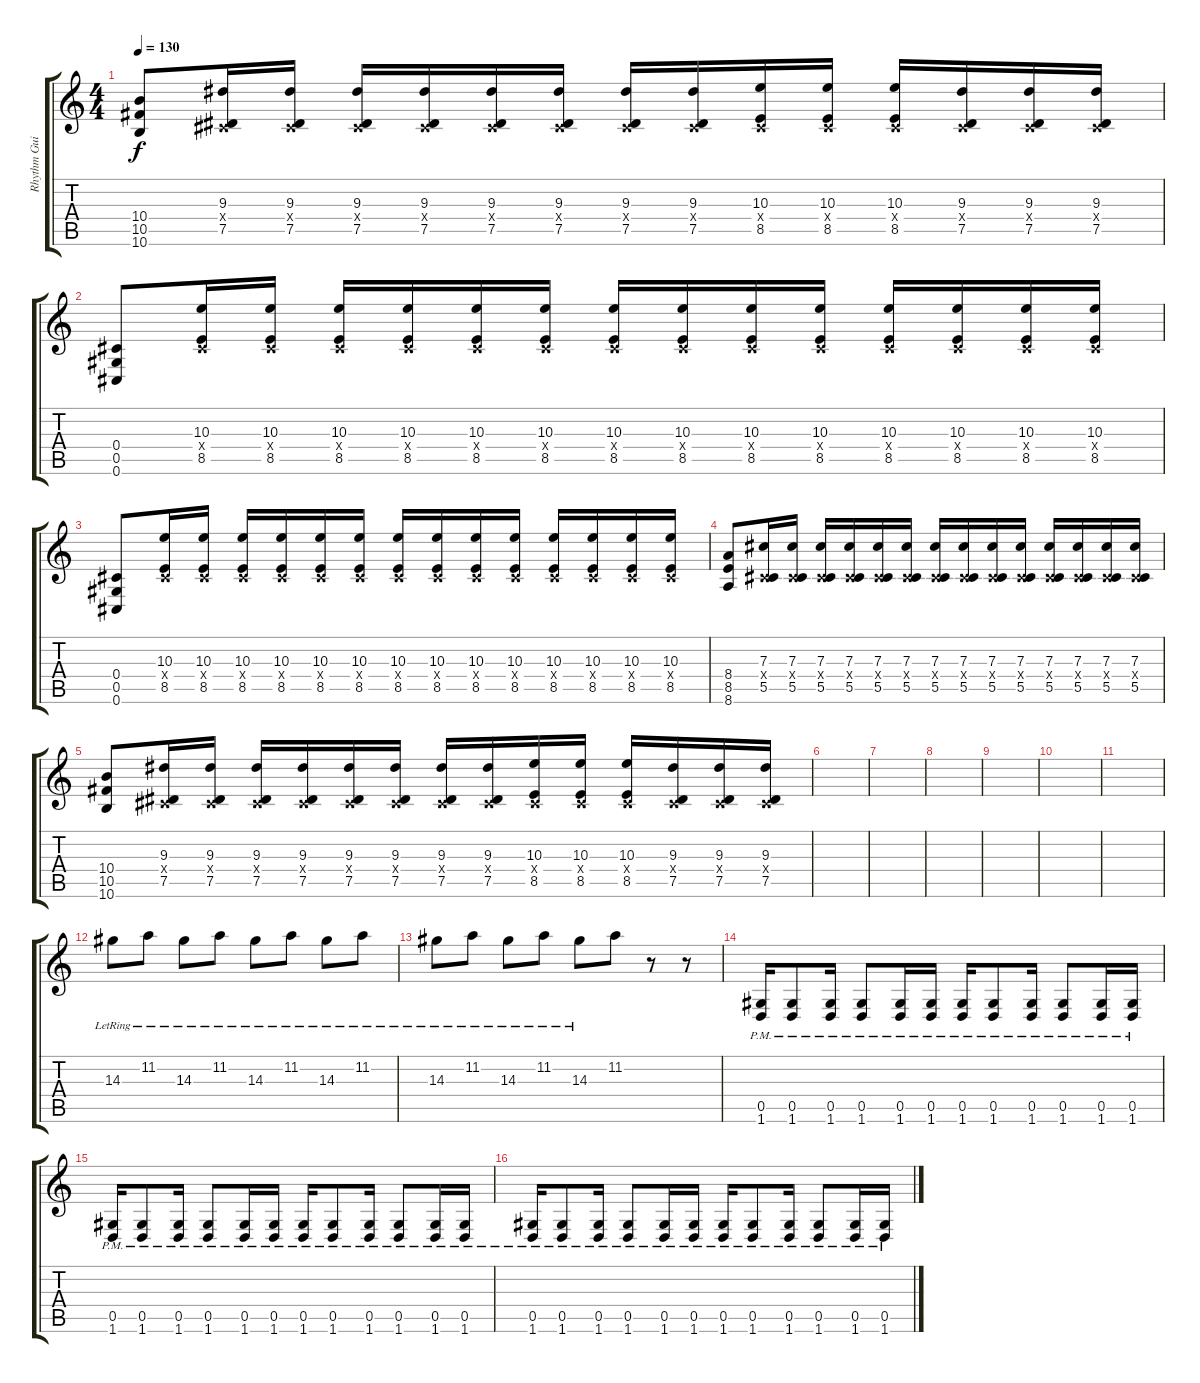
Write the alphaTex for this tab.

\track ("Rhythm Guitar" "Rhythm Gui") {instrument distortionguitar}
\staff {score tabs}
\tuning (Eb4 Bb3 Gb3 Db3 Ab2 Db2) {hide}
\ts (4 4)
\tempo 130
\clef g2
\ks c
(10.4 10.5 10.6).8{dy f} (9.3 0.4{x} 7.5).16 (9.3 0.4{x} 7.5).16 (9.3 0.4{x} 7.5).16 (9.3 0.4{x} 7.5).16 (9.3 0.4{x} 7.5).16 (9.3 0.4{x} 7.5).16 (9.3 0.4{x} 7.5).16 (9.3 0.4{x} 7.5).16 (10.3 0.4{x} 8.5).16 (10.3 0.4{x} 8.5).16 (10.3 0.4{x} 8.5).16 (9.3 0.4{x} 7.5).16 (9.3 0.4{x} 7.5).16 (9.3 0.4{x} 7.5).16 |
(0.4 0.5 0.6).8 (10.3 0.4{x} 8.5).16 (10.3 0.4{x} 8.5).16 (10.3 0.4{x} 8.5).16 (10.3 0.4{x} 8.5).16 (10.3 0.4{x} 8.5).16 (10.3 0.4{x} 8.5).16 (10.3 0.4{x} 8.5).16 (10.3 0.4{x} 8.5).16 (10.3 0.4{x} 8.5).16 (10.3 0.4{x} 8.5).16 (10.3 0.4{x} 8.5).16 (10.3 0.4{x} 8.5).16 (10.3 0.4{x} 8.5).16 (10.3 0.4{x} 8.5).16 |
(0.4 0.5 0.6).8 (10.3 0.4{x} 8.5).16 (10.3 0.4{x} 8.5).16 (10.3 0.4{x} 8.5).16 (10.3 0.4{x} 8.5).16 (10.3 0.4{x} 8.5).16 (10.3 0.4{x} 8.5).16 (10.3 0.4{x} 8.5).16 (10.3 0.4{x} 8.5).16 (10.3 0.4{x} 8.5).16 (10.3 0.4{x} 8.5).16 (10.3 0.4{x} 8.5).16 (10.3 0.4{x} 8.5).16 (10.3 0.4{x} 8.5).16 (10.3 0.4{x} 8.5).16 |
(8.4 8.5 8.6).8 (7.3 0.4{x} 5.5).16 (7.3 0.4{x} 5.5).16 (7.3 0.4{x} 5.5).16 (7.3 0.4{x} 5.5).16 (7.3 0.4{x} 5.5).16 (7.3 0.4{x} 5.5).16 (7.3 0.4{x} 5.5).16 (7.3 0.4{x} 5.5).16 (7.3 0.4{x} 5.5).16 (7.3 0.4{x} 5.5).16 (7.3 0.4{x} 5.5).16 (7.3 0.4{x} 5.5).16 (7.3 0.4{x} 5.5).16 (7.3 0.4{x} 5.5).16 |
(10.4 10.5 10.6).8 (9.3 0.4{x} 7.5).16 (9.3 0.4{x} 7.5).16 (9.3 0.4{x} 7.5).16 (9.3 0.4{x} 7.5).16 (9.3 0.4{x} 7.5).16 (9.3 0.4{x} 7.5).16 (9.3 0.4{x} 7.5).16 (9.3 0.4{x} 7.5).16 (10.3 0.4{x} 8.5).16 (10.3 0.4{x} 8.5).16 (10.3 0.4{x} 8.5).16 (9.3 0.4{x} 7.5).16 (9.3 0.4{x} 7.5).16 (9.3 0.4{x} 7.5).16 |
|
|
|
|
|
|
14.3{lr}.8{volume 14} 11.2{lr}.8 14.3{lr}.8 11.2{lr}.8 14.3{lr}.8 11.2{lr}.8 14.3{lr}.8 11.2{lr}.8 |
14.3{lr}.8 11.2{lr}.8 14.3{lr}.8 11.2{lr}.8 14.3{lr}.8 11.2.8 r.8 r.8 |
(0.5{pm} 1.6{pm}).16 (0.5{pm} 1.6{pm}).8 (0.5{pm} 1.6{pm}).16 (0.5{pm} 1.6{pm}).8 (0.5{pm} 1.6{pm}).16 (0.5{pm} 1.6{pm}).16 (0.5{pm} 1.6{pm}).16 (0.5{pm} 1.6{pm}).8 (0.5{pm} 1.6{pm}).16 (0.5{pm} 1.6{pm}).8 (0.5{pm} 1.6{pm}).16 (0.5{pm} 1.6{pm}).16 |
(0.5{pm} 1.6{pm}).16 (0.5{pm} 1.6{pm}).8 (0.5{pm} 1.6{pm}).16 (0.5{pm} 1.6{pm}).8 (0.5{pm} 1.6{pm}).16 (0.5{pm} 1.6{pm}).16 (0.5{pm} 1.6{pm}).16 (0.5{pm} 1.6{pm}).8 (0.5{pm} 1.6{pm}).16 (0.5{pm} 1.6{pm}).8 (0.5{pm} 1.6{pm}).16 (0.5{pm} 1.6{pm}).16 |
(0.5{pm} 1.6{pm}).16 (0.5{pm} 1.6{pm}).8 (0.5{pm} 1.6{pm}).16 (0.5{pm} 1.6{pm}).8 (0.5{pm} 1.6{pm}).16 (0.5{pm} 1.6{pm}).16 (0.5{pm} 1.6{pm}).16 (0.5{pm} 1.6{pm}).8 (0.5{pm} 1.6{pm}).16 (0.5{pm} 1.6{pm}).8 (0.5{pm} 1.6{pm}).16 (0.5{pm} 1.6{pm}).16
